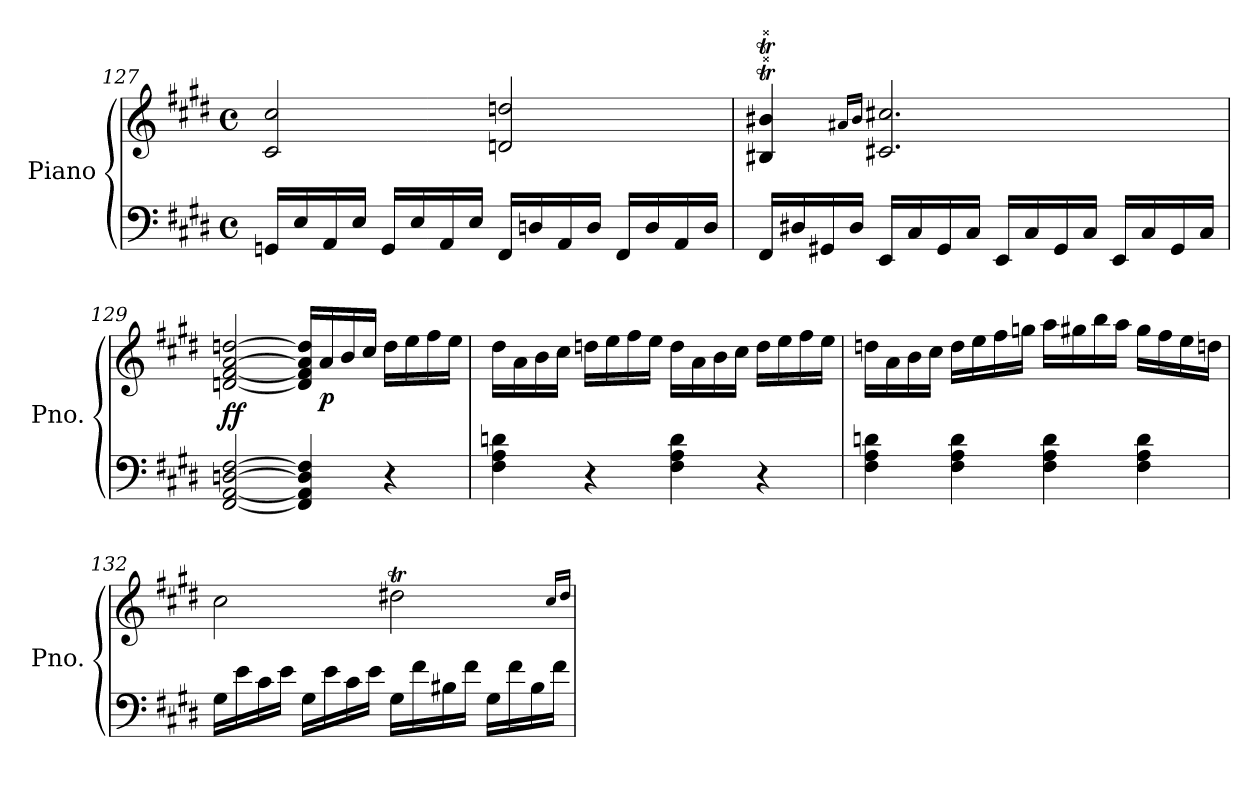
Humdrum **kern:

**kern	**kern	**dynam
*part1	*part1	*part1
*staff2	*staff1	*staff1/2
*I"Piano	*	*
*I'Pno.	*	*
!!LO:LB:g=z
*clefF4	*clefG2	*
*k[f#c#g#d#]	*k[f#c#g#d#]	*
*M4/4	*M4/4	*
*met(c)	*met(c)	*
=127	=127	=127
16GGn/LL	2c#/ 2cc#/	.
16E/	.	.
16AA/	.	.
16E/JJ	.	.
16GG/LL	.	.
16E/	.	.
16AA/	.	.
16E/JJ	.	.
16FF#/LL	2dn/ 2ddn/	.
16Dn/	.	.
16AA/	.	.
16D/JJ	.	.
16FF#/LL	.	.
16D/	.	.
16AA/	.	.
16D/JJ	.	.
=128	=128	=128
16FF#/LL	4B#X/T 4b#X/T	.
16D#X/	.	.
16GG#X/	.	.
16D#/JJ	.	.
.	16qa#X/LL	.
.	16qb#/JJ	.
16EE/LL	2.c#/ 2.cc#/	.
16C#/	.	.
16GG#/	.	.
16C#/JJ	.	.
16EE/LL	.	.
16C#/	.	.
16GG#/	.	.
16C#/JJ	.	.
16EE/LL	.	.
16C#/	.	.
16GG#/	.	.
16C#/JJ	.	.
=129	=129	=129
!	!	!LO:DY:a=2
[2FF#/ [2AA/ [2Dn/ [2F#/	[2dn/ [2f#/ [2a/ [2ddn/	ff
4FF#/] 4AA/] 4D/] 4F#/]	16d/] 16f#/] 16a/] 16dd/]LL	.
!	!	!LO:DY:b
.	16a/	p
.	16b/	.
.	16cc#/JJ	.
4r	16dd\LL	.
.	16ee\	.
.	16ff#\	.
.	16ee\JJ	.
=130	=130	=130
4F#\ 4A\ 4dn\	16dd#\LL	.
.	16a\	.
.	16b\	.
.	16cc#\JJ	.
4r	16ddn\LL	.
.	16ee\	.
.	16ff#\	.
.	16ee\JJ	.
4F#\ 4A\ 4d\	16dd\LL	.
.	16a\	.
.	16b\	.
.	16cc#\JJ	.
4r	16dd\LL	.
.	16ee\	.
.	16ff#\	.
.	16ee\JJ	.
!!LO:LB:g=z
=131	=131	=131
4F#\ 4A\ 4dn\	16ddn\LL	.
.	16a\	.
.	16b\	.
.	16cc#\JJ	.
4F#\ 4A\ 4d\	16dd\LL	.
.	16ee\	.
.	16ff#\	.
.	16ggn\JJ	.
4F#\ 4A\ 4d\	16aa\LL	.
.	16gg#X\	.
.	16bb\	.
.	16aa\JJ	.
4F#\ 4A\ 4d\	16gg#\LL	.
.	16ff#\	.
.	16ee\	.
.	16ddn\JJ	.
=132	=132	=132
16G#\LL	2cc#\	.
16e\	.	.
16c#\	.	.
16e\JJ	.	.
16G#\LL	.	.
16e\	.	.
16c#\	.	.
16e\JJ	.	.
16G#\LL	2dd#Xt\	.
16f#\	.	.
16B#X\	.	.
16f#\JJ	.	.
16G#\LL	.	.
16f#\	.	.
16B#\	.	.
16f#\JJ	.	.
.	16qcc#/LL	.
.	16qdd#/JJ	.
=	=	=
*-	*-	*-
